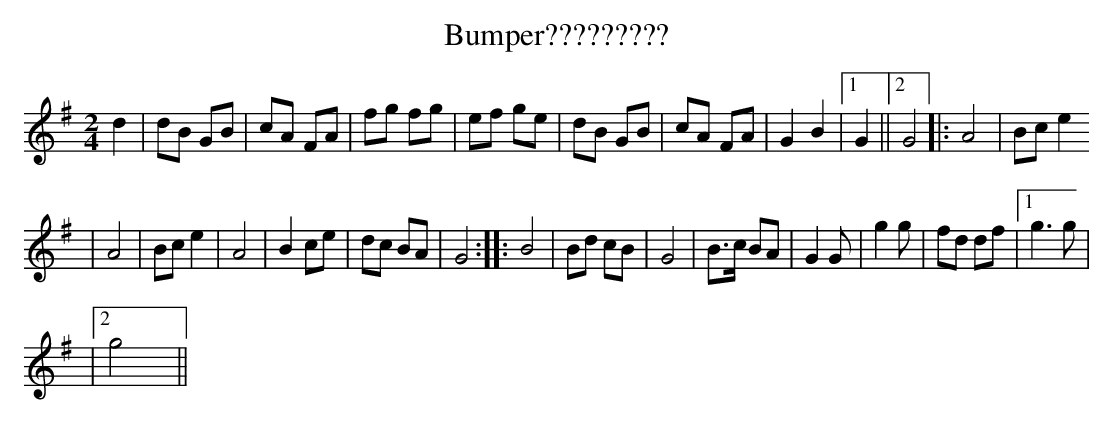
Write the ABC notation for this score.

X:1
T:Bumper?????????
M:2/4
L:1/8
K:G major
 d2|dB GB|cA FA|fg fg|ef ge|dB GB|cA FA|G2B2|1G2||2G4||:A4|Bc e2
|A4|Bce2|A4|B2ce|dc BA|G4:||:B4|Bd cB|G4|B>c BA|G2G|g2g|fd df|1g3g|
|2g4||
